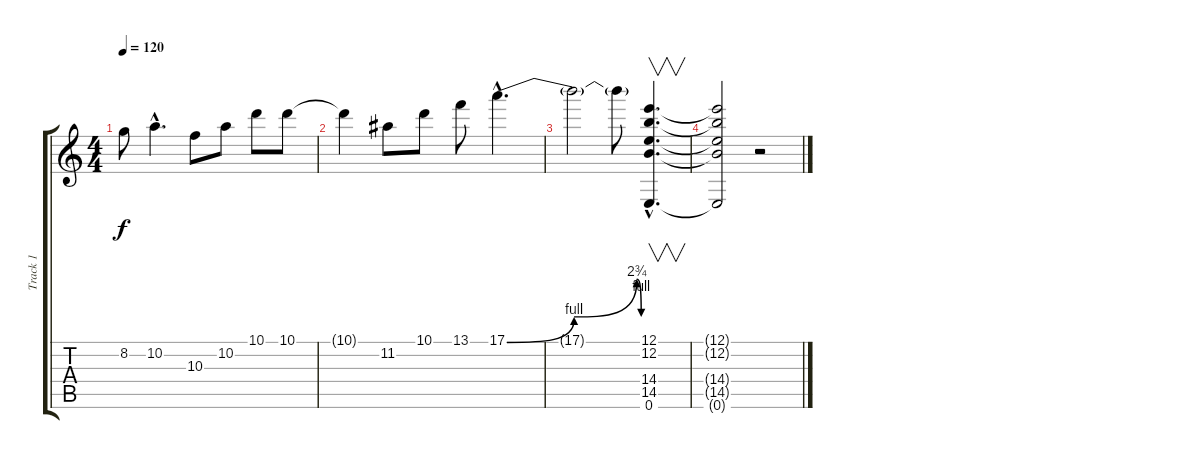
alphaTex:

\track ("Track 1" "Track 1") {instrument overdrivenguitar}
\staff {score tabs}
\tuning (E4 B3 G3 D3 A2 E2) {hide}
\ts (4 4)
\tempo 120
\clef g2
\ks c
8.2.8{dy f} 10.2{hac}.4{d} 10.3.8 10.2.8 10.1.8 10.1.8 |
10.1{t}.4 11.2.8 10.1.8 13.1.8 17.1{be (custom 0 0 30 4 58 11 60 4) hac}.4{d} |
17.1{t}.2 17.1{t}.8 (12.1{hac} 12.2{hac} 14.4{hac} 14.5{hac} 0.6{hac}).4{v d} |
(12.1{t} 12.2{t} 14.4{t} 14.5{t} 0.6{t}).2 r.2
